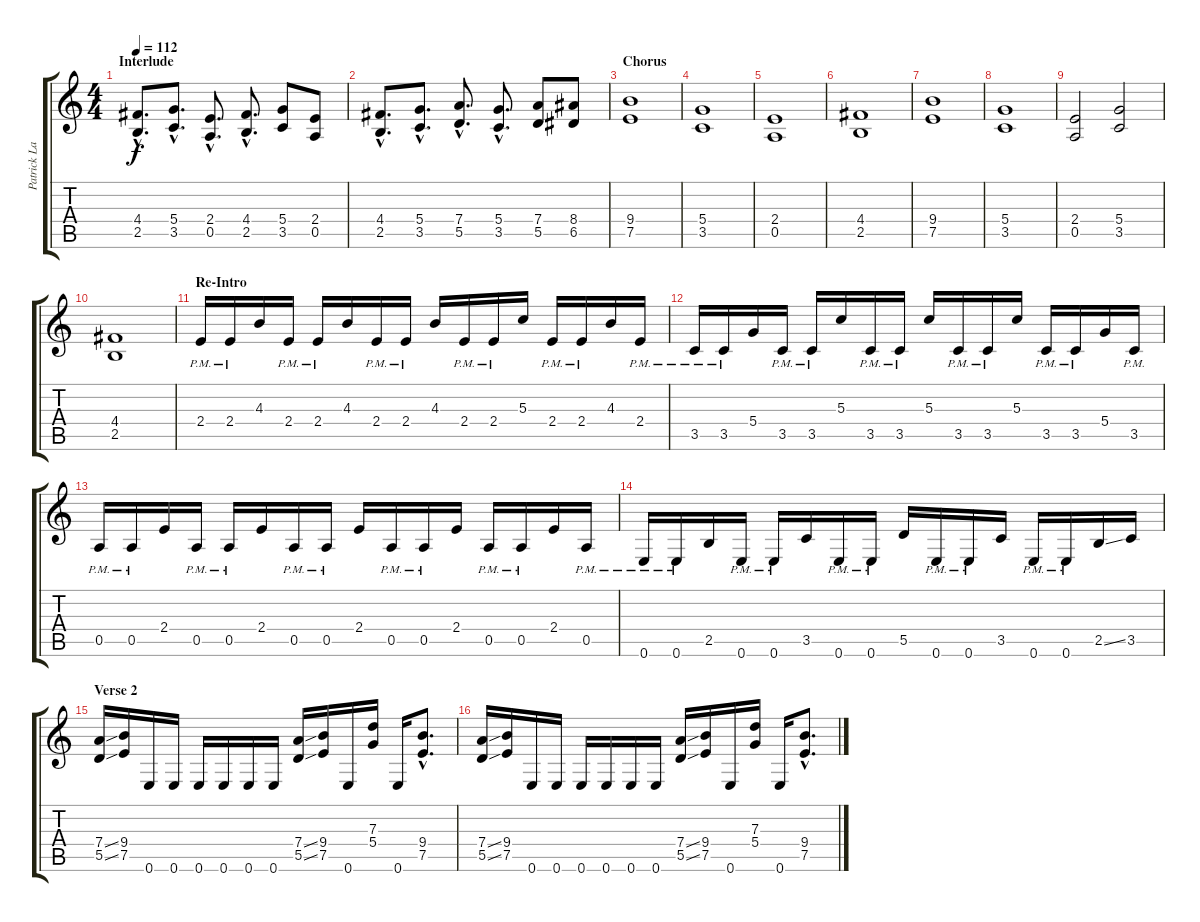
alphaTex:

\track ("Patrick Lachman" "Patrick La") {instrument distortionguitar}
\staff {score tabs}
\tuning (E4 B3 G3 D3 A2 E2) {hide}
\ts (4 4)
\section ("" "Interlude")
\tempo 112
\clef g2
\ks c
(4.4{hac} 2.5{hac}).8{d dy f} (5.4{hac} 3.5{hac}).8{d} (2.4{hac} 0.5{hac}).8{d} (4.4{hac} 2.5{hac}).8{d} (5.4 3.5).8 (2.4 0.5).8 |
(4.4{hac} 2.5{hac}).8{d} (5.4{hac} 3.5{hac}).8{d} (7.4{hac} 5.5{hac}).8{d} (5.4{hac} 3.5{hac}).8{d} (7.4 5.5).8 (8.4 6.5).8 |
\section ("" "Chorus")
(9.4 7.5).1 |
(5.4 3.5).1 |
(2.4 0.5).1 |
(4.4 2.5).1 |
(9.4 7.5).1 |
(5.4 3.5).1 |
(2.4 0.5).2 (5.4 3.5).2 |
(4.4 2.5).1 |
\section ("" "Re-Intro")
2.4{pm}.16 2.4{pm}.16 4.3.16 2.4{pm}.16 2.4{pm}.16 4.3.16 2.4{pm}.16 2.4{pm}.16 4.3.16 2.4{pm}.16 2.4{pm}.16 5.3.16 2.4{pm}.16 2.4{pm}.16 4.3.16 2.4{pm}.16 |
3.5{pm}.16 3.5{pm}.16 5.4.16 3.5{pm}.16 3.5{pm}.16 5.3.16 3.5{pm}.16 3.5{pm}.16 5.3.16 3.5{pm}.16 3.5{pm}.16 5.3.16 3.5{pm}.16 3.5{pm}.16 5.4.16 3.5{pm}.16 |
0.5{pm}.16 0.5{pm}.16 2.4.16 0.5{pm}.16 0.5{pm}.16 2.4.16 0.5{pm}.16 0.5{pm}.16 2.4.16 0.5{pm}.16 0.5{pm}.16 2.4.16 0.5{pm}.16 0.5{pm}.16 2.4.16 0.5{pm}.16 |
0.6{pm}.16 0.6{pm}.16 2.5.16 0.6{pm}.16 0.6{pm}.16 3.5.16 0.6{pm}.16 0.6{pm}.16 5.5.16 0.6{pm}.16 0.6{pm}.16 3.5.16 0.6{pm}.16 0.6{pm}.16 2.5{ss}.16 3.5.16 |
\section ("" "Verse 2")
(7.4{ss} 5.5{ss}).16 (9.4 7.5).16 0.6.16 0.6.16 0.6.16 0.6.16 0.6.16 0.6.16 (7.4{ss} 5.5{ss}).16 (9.4 7.5).16 0.6.16 (7.3 5.4).16 0.6.16 (9.4{hac} 7.5{hac}).8{d} |
(7.4{ss} 5.5{ss}).16 (9.4 7.5).16 0.6.16 0.6.16 0.6.16 0.6.16 0.6.16 0.6.16 (7.4{ss} 5.5{ss}).16 (9.4 7.5).16 0.6.16 (7.3 5.4).16 0.6.16 (9.4{hac} 7.5{hac}).8{d}
